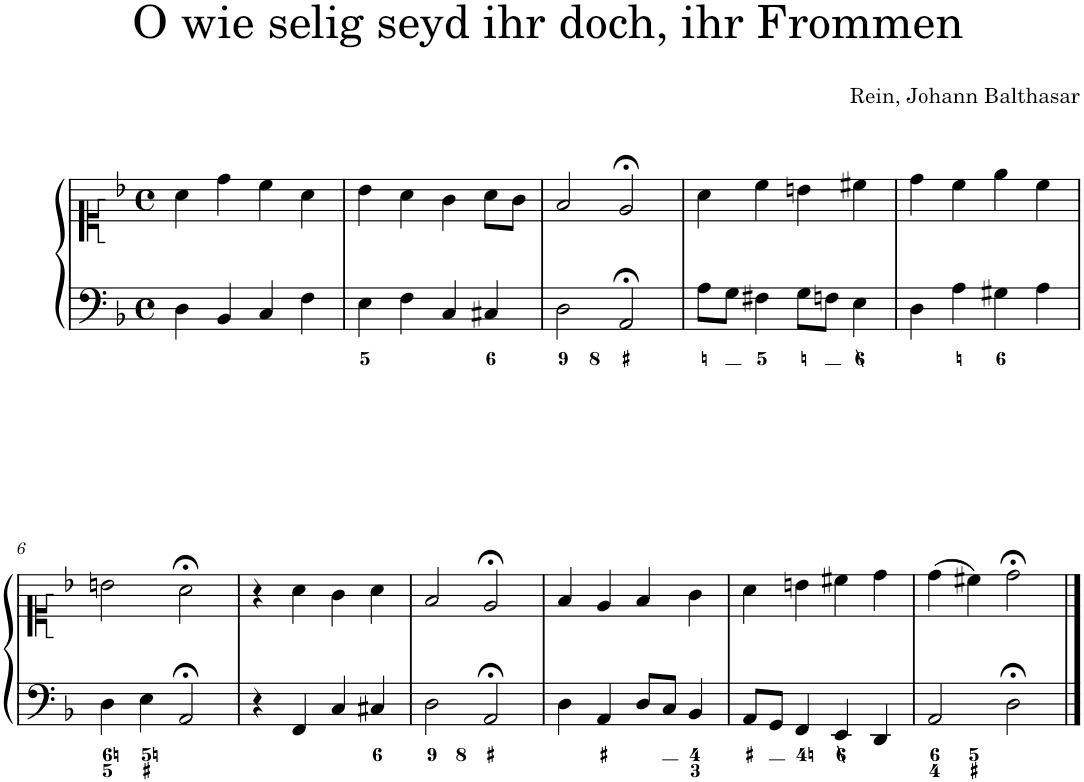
**kern	**kern
*part1	*part1
*staff2	*staff1
*I"Piano	*
*I'Pno.	*
*clefF4	*clefC1
*k[b-]	*k[b-]
*M4/4	*M4/4
*met(c)	*met(c)
=1	=1
4D\	4a\
4BB-/	4dd\
4C/	4cc\
4F\	4a\
=2	=2
4E\	4b-\
4F\	4a\
4C/	4g\
4C#X/	8a\L
.	8g\J
=3	=3
2D\	2f/
2AA;</	2e;</
=4	=4
8A\L	4a\
8G\J	.
4F#X\	4cc\
8G\L	4bn\
8Fn\J	.
4E\	4cc#X\
=5	=5
4D\	4dd\
4A\	4cc\
4G#X\	4ee\
4A\	4cc\
!!LO:LB:g=z
=6	=6
4D\	2bn\
4E\	.
2AA;</	2a;<\
=7	=7
4r	4r
4FF/	4a\
4C/	4g\
4C#X/	4a\
=8	=8
2D\	2f/
2AA;</	2e;</
=9	=9
4D\	4f/
4AA/	4e/
8D/L	4f/
8C/J	.
4BB-/	4g\
=10	=10
8AA/L	4a\
8GG/J	.
4FF/	4bn\
4EE/	4cc#X\
4DD/	4dd\
=11	=11
2AA/	(4dd\
.	4cc#X\)
2D;<\	2dd;<\
==	==
*-	*-
